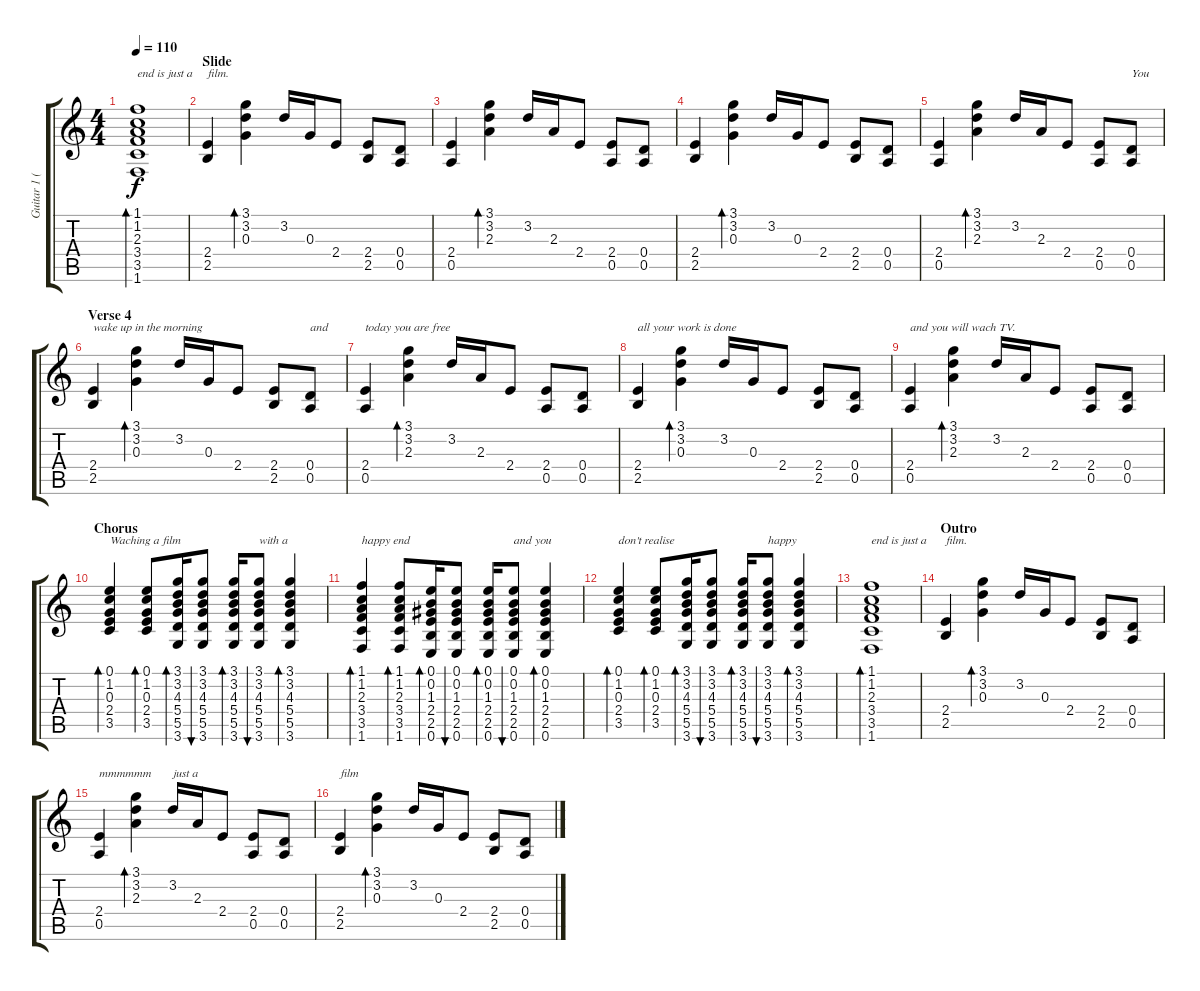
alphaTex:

\track ("Guitar 1 (Plagy)" "Guitar 1 (") {instrument acousticguitarnylon}
\staff {score tabs}
\tuning (E4 B3 G3 D3 A2 E2) {hide}
\ts (4 4)
\tempo 110
\clef g2
\ks c
(1.1 1.2 2.3 3.4 3.5 1.6).1{bd 30 txt "end is just a" dy f} |
\section ("" "Slide")
(2.4 2.5).4{txt "film."} (3.1 3.2 0.3).4{bd 30} 3.2.16 0.3.16 2.4.8 (2.4 2.5).8 (0.4 0.5).8 |
(2.4 0.5).4 (3.1 3.2 2.3).4{bd 30} 3.2.16 2.3.16 2.4.8 (2.4 0.5).8 (0.4 0.5).8 |
(2.4 2.5).4 (3.1 3.2 0.3).4{bd 30} 3.2.16 0.3.16 2.4.8 (2.4 2.5).8 (0.4 0.5).8 |
(2.4 0.5).4 (3.1 3.2 2.3).4{bd 30} 3.2.16 2.3.16 2.4.8 (2.4 0.5).8 (0.4 0.5).8{txt "You"} |
\section ("" "Verse 4")
(2.4 2.5).4{txt "wake up in the morning"} (3.1 3.2 0.3).4{bd 30} 3.2.16 0.3.16 2.4.8 (2.4 2.5).8 (0.4 0.5).8{txt "and"} |
(2.4 0.5).4{txt "today you are free"} (3.1 3.2 2.3).4{bd 30} 3.2.16 2.3.16 2.4.8 (2.4 0.5).8 (0.4 0.5).8 |
(2.4 2.5).4{txt "all your work is done"} (3.1 3.2 0.3).4{bd 30} 3.2.16 0.3.16 2.4.8 (2.4 2.5).8 (0.4 0.5).8 |
(2.4 0.5).4{txt "and you will wach TV."} (3.1 3.2 2.3).4{bd 30} 3.2.16 2.3.16 2.4.8 (2.4 0.5).8 (0.4 0.5).8 |
\section ("" "Chorus")
(0.1 1.2 0.3 2.4 3.5).4{bd 30 txt "Waching a film"} (0.1 1.2 0.3 2.4 3.5).8{bd 30} (3.1 3.2 4.3 5.4 5.5 3.6).16{bd 30} (3.1 3.2 4.3 5.4 5.5 3.6).8{bu 30} (3.1 3.2 4.3 5.4 5.5 3.6).16{bd 30} (3.1 3.2 4.3 5.4 5.5 3.6).8{bu 30 txt "with a"} (3.1 3.2 4.3 5.4 5.5 3.6).4{bd 30} |
(1.1 1.2 2.3 3.4 3.5 1.6).4{bd 30 txt "happy end"} (1.1 1.2 2.3 3.4 3.5 1.6).8{bd 30} (0.1 0.2 1.3 2.4 2.5 0.6).16{bd 30} (0.1 0.2 1.3 2.4 2.5 0.6).8{bu 30} (0.1 0.2 1.3 2.4 2.5 0.6).16{bd 30} (0.1 0.2 1.3 2.4 2.5 0.6).8{bu 30 txt "and you"} (0.1 0.2 1.3 2.4 2.5 0.6).4{bd 30} |
(0.1 1.2 0.3 2.4 3.5).4{bd 30 txt "don't realise"} (0.1 1.2 0.3 2.4 3.5).8{bd 30} (3.1 3.2 4.3 5.4 5.5 3.6).16{bd 30} (3.1 3.2 4.3 5.4 5.5 3.6).8{bu 30} (3.1 3.2 4.3 5.4 5.5 3.6).16{bd 30} (3.1 3.2 4.3 5.4 5.5 3.6).8{bu 30 txt "happy"} (3.1 3.2 4.3 5.4 5.5 3.6).4{bd 30} |
(1.1 1.2 2.3 3.4 3.5 1.6).1{bd 30 txt "end is just a"} |
\section ("" "Outro")
(2.4 2.5).4{txt "film."} (3.1 3.2 0.3).4{bd 30} 3.2.16 0.3.16 2.4.8 (2.4 2.5).8 (0.4 0.5).8 |
(2.4 0.5).4{txt "mmmmmm"} (3.1 3.2 2.3).4{bd 30} 3.2.16{txt "just a"} 2.3.16 2.4.8 (2.4 0.5).8 (0.4 0.5).8 |
(2.4 2.5).4{txt "film"} (3.1 3.2 0.3).4{bd 30} 3.2.16 0.3.16 2.4.8 (2.4 2.5).8 (0.4 0.5).8
